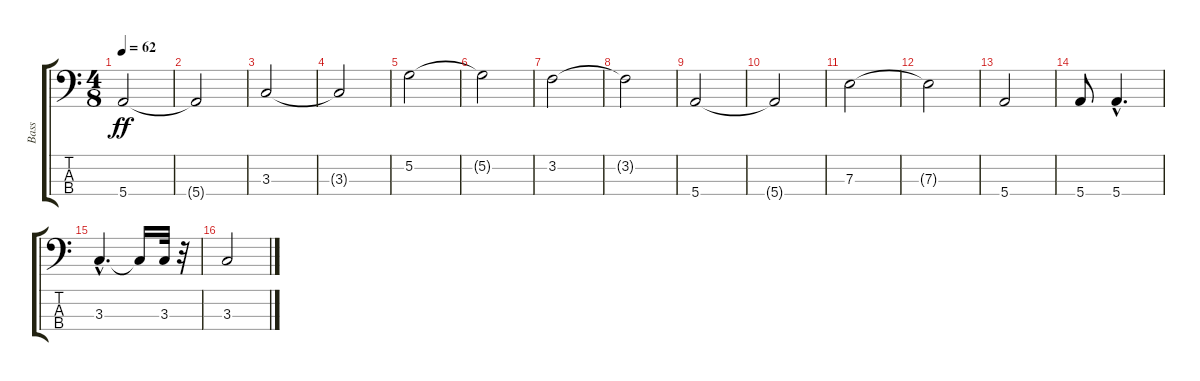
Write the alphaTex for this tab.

\track ("Bass" "Bass") {instrument electricbasspick}
\staff {score tabs}
\tuning (G2 D2 A1 E1) {hide}
\ts (4 8)
\tempo 62
\clef f4
\ks c
5.4.2{dy ff} |
5.4{t}.2 |
3.3.2 |
3.3{t}.2 |
5.2.2 |
5.2{t}.2 |
3.2.2 |
3.2{t}.2 |
5.4.2 |
5.4{t}.2 |
7.3.2 |
7.3{t}.2 |
5.4.2 |
5.4.8 5.4{hac}.4{d} |
3.3{hac}.4{d} 3.3{t}.16 3.3.32 r.32 |
3.3.2
